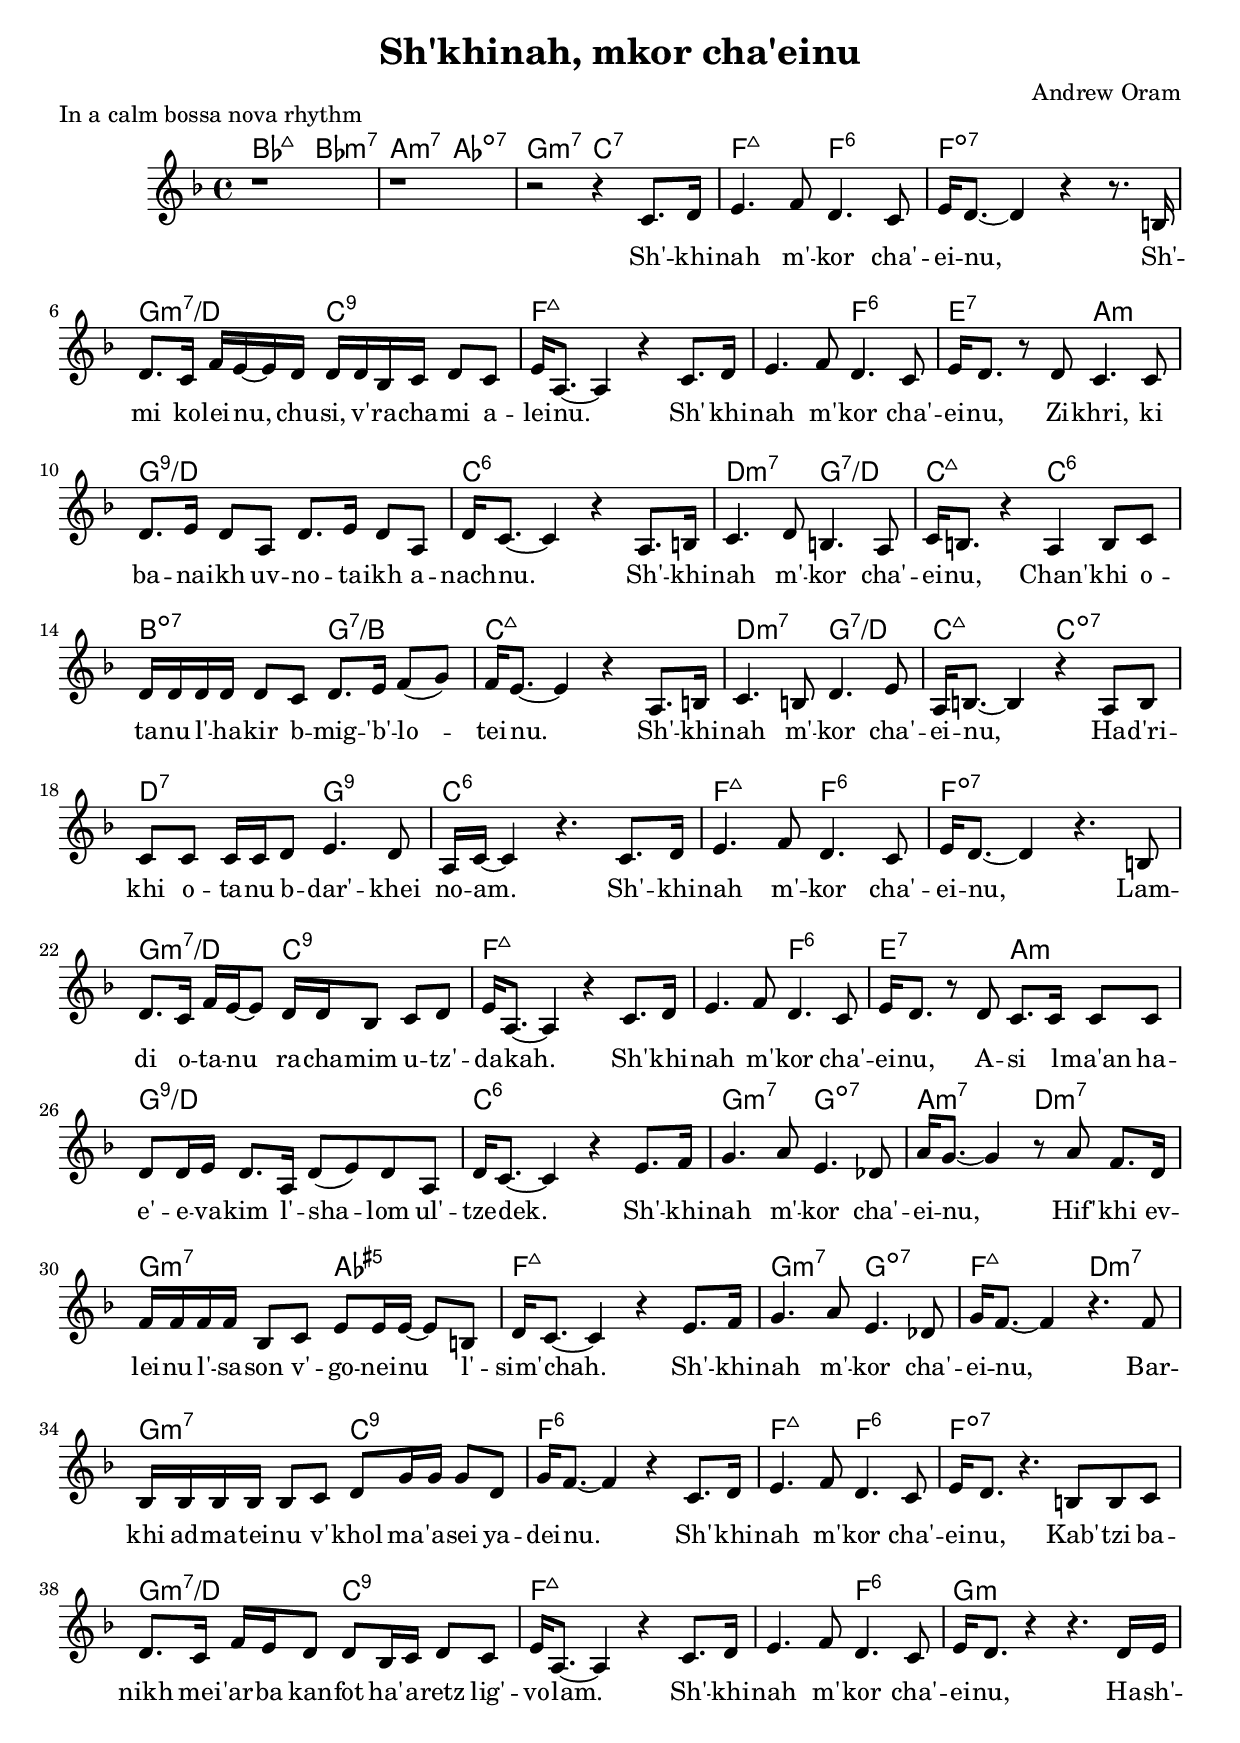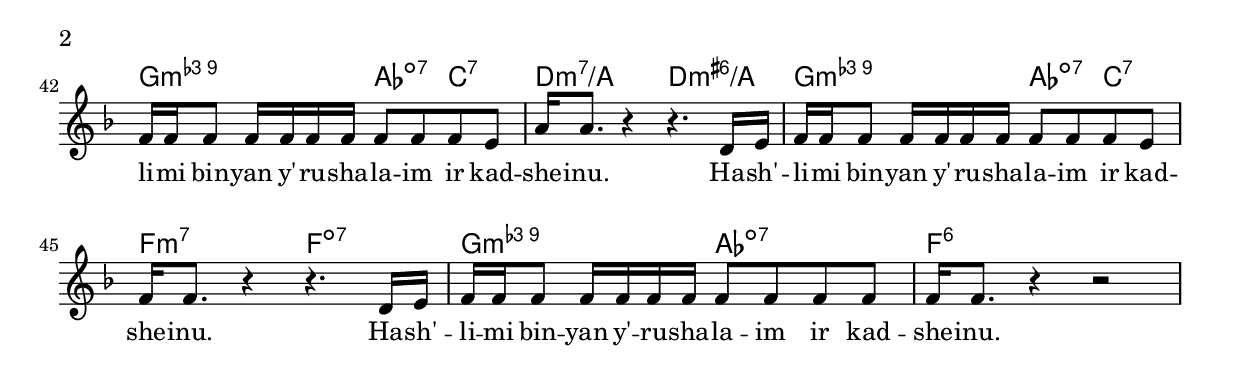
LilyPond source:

\header {
  title = "Sh'khinah, mkor cha'einu"
  composer = "Andrew Oram"
}

melody = \relative c' {
  \clef treble
  \key a \major
  \time 4/4

  r1 r1 r2 r4
  e8. fis16 gis4. a8 fis4. e8 gis16 fis8.~ fis4 r4 r8.
  dis16 fis8. e16 a gis~ gis fis16 fis fis d e fis8 e gis16 cis,8.~ cis4 r4
  e8. fis16 gis4. a8 fis4. e8 gis16 fis8. r8
  fis8 e4. e8 fis8. gis16 fis8 cis fis8. gis16 fis8 cis fis16 e8.~ e4 r4
  cis8. dis16 e4. fis8 dis4. cis8 e16 dis8. r4
  cis4 dis8 e8 fis16 fis fis fis fis8 e fis8. gis16 a8( b8) a16 gis8.~ gis4 r4
  cis,8. dis16 e4. dis8 fis4. gis8 cis,16 dis8.~ dis4 r4
  cis8 dis e e e16 e fis8 gis4. fis8 cis16 e16~ e4 r4.
  e8. fis16 gis4. a8 fis4. e8 gis16 fis8.~ fis4 r4.
  dis8 fis8. e16 a16 gis16~ gis8 fis16 fis d8 e fis gis16 cis,8.~ cis4 r4
  e8. fis16 gis4. a8 fis4. e8 gis16 fis8. r8
  fis8 e8. e16 e8 e fis8 fis16 gis16 fis8. cis16 fis8( gis) fis8 cis fis16 e8.~ e4 r4
  gis8. a16 b4. cis8 gis4. f8 cis'16 b8.~ b4 r8
  cis8 a8. fis16 a16 a a a d,8 e gis8 gis16 gis16~ gis8 dis fis16 e8.~ e4 r4
  gis8. a16 b4. cis8 gis4. f8 b16 a8.~ a4 r4.
  a8 d,16 d d d d8 e fis b16 b b8 fis b16 a8.~ a4 r4
  e8. fis16 gis4. a8 fis4. e8 gis16 fis8. r4.
  dis8 dis e fis8. e16 a gis fis8 fis d16 e fis8 e gis16 cis,8.~ cis4 r4
  e8. fis16 gis4. a8 fis4. e8 gis16 fis8. r4 r4.
  fis16 gis a a a8 a16 a a a a8 a a gis cis16 cis8. r4 r4.
  fis,16 gis a a a8 a16 a a a a8 a a gis a16 a8. r4 r4.
  fis16 gis a a a8 a16 a a a a8 a a a a16 a8. r4 r2
}

text = \lyricmode {
  Sh' -- khi -- nah m' -- kor cha' -- ei -- nu,
  Sh' -- mi ko -- lei -- nu, chu -- si, v' -- ra -- cha -- mi a -- lei -- nu.
  Sh' -- khi -- nah m' -- kor cha' -- ei -- nu,
  Zi -- khri, ki ba -- na -- ikh uv -- no -- ta -- ikh a -- nach -- nu.
  Sh' -- khi -- nah m' -- kor cha' -- ei -- nu,
  Chan' -- khi o -- ta -- nu l' -- ha -- kir b -- mig -- 'b' -- lo -- tei -- nu.
  Sh' -- khi -- nah m' -- kor cha' -- ei -- nu,
  Ha -- d'ri -- khi o -- ta -- nu b -- dar' -- khei no -- am.
  Sh' -- khi -- nah m' -- kor cha' -- ei -- nu,
  Lam -- di o -- ta -- nu ra -- cha -- mim u -- tz' -- da -- kah.
  Sh' -- khi -- nah m' -- kor cha' -- ei -- nu,
  A -- si l -- ma'an ha -- e' -- e -- va -- kim l' -- sha -- lom ul' --  tze -- dek.
  Sh' -- khi -- nah m' -- kor cha' -- ei -- nu,
  Hif' -- khi ev -- lei -- nu l' -- sa -- son v' -- go -- nei -- nu l' -- sim' -- chah.
  Sh' -- khi -- nah m' -- kor cha' -- ei -- nu,
  Bar -- khi ad -- ma -- tei -- nu v' -- khol ma -- 'a -- sei ya -- dei -- nu.
  Sh' -- khi -- nah m' -- kor cha' -- ei -- nu,
  Kab' -- tzi ba -- nikh mei -- 'ar -- ba kan -- fot ha' -- a -- retz lig' -- vo -- lam.
  Sh' -- khi -- nah m' -- kor cha' -- ei -- nu,
  Ha -- sh' -- li -- mi bin -- yan y' -- ru -- sha -- la -- im ir kad --  she -- inu.
  Ha -- sh' -- li -- mi bin -- yan y' -- ru -- sha -- la -- im ir kad --  she -- inu.
  Ha -- sh' -- li -- mi bin -- yan y' -- ru -- sha -- la -- im ir kad --  she -- inu.
}

harmonies = \chordmode {
     d2:maj7 d:min3.7 cis:min3.7 c:dim7 b:3-.7 e:7
     a2:maj7 a:6 a1:dim7 b2:min3.7/fis e2:9 a1:maj7
     a2:maj7 a:6 gis:7 cis:min b1:9/fis e:6
     fis2:min3.7 b:7/fis e:maj7 e:6 dis:dim7 b:7/dis e1:maj7
     fis2:min3.7 b:7/fis e:maj7 e:dim7 fis:7 b:9 e1:6
     a2:maj7 a:6 a1:dim7 b2:min3.7/fis e2:9 a1:maj7
     a2:maj7 a:6 gis:7 cis:min b1:9/fis e:6
     b2:min3.7 b:dim7 cis:min3.7 fis:min3.7 b:min3.7 c:aug5 a1:maj7
     b2:min3.7 b:dim7 a:maj7 fis:min3.7 b:min3.7 e:9 a1:6
     a2:maj7 a:6 a1:dim7 b2:min3.7/fis e2:9 a1:maj7
     a2:maj7 a:6 b1:min b2:min3.9 c4:dim7 e:7 fis2:min3.7/cis fis:min3.6+/cis
     b2:min3.9 c4:dim7 e:7 a2:min3.7 a:dim7
     b2:min3.9 c:dim7 a1:6
}

\score {
  <<
    \new ChordNames {
      \set chordChanges = ##t
  \transpose a f \harmonies
    }
    \new Voice = "one" { \transpose a f \melody
                         \set melismaBusyProperties = #'() }
    \new Lyrics \lyricsto "one" \text
  >>
  \layout { }
  \header {
  piece = "In a calm bossa nova rhythm"
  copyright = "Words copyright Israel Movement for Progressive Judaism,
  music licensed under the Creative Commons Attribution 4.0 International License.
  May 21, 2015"
  }
}

\version "2.18.2"
